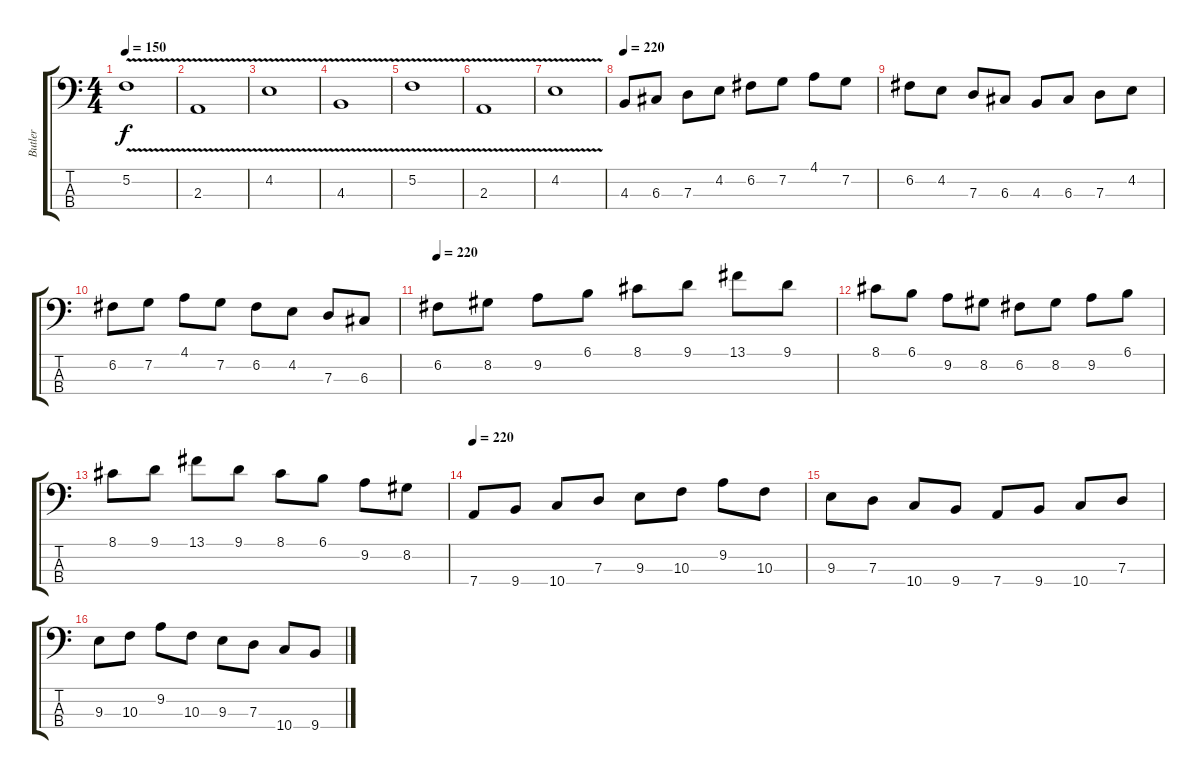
\track ("Butler" "Butler") {instrument electricbasspick}
\staff {score tabs}
\tuning (F2 C2 G1 D1) {hide}
\ts (4 4)
\tempo 150
\clef f4
\ks c
5.2{v}.1{dy f} |
2.3{v}.1 |
4.2{v}.1 |
4.3{v}.1 |
5.2{v}.1 |
2.3{v}.1 |
4.2{v}.1 |
\tempo 220
4.3.8 6.3.8 7.3.8 4.2.8 6.2.8 7.2.8 4.1.8 7.2.8 |
6.2.8 4.2.8 7.3.8 6.3.8 4.3.8 6.3.8 7.3.8 4.2.8 |
6.2.8 7.2.8 4.1.8 7.2.8 6.2.8 4.2.8 7.3.8 6.3.8 |
\tempo 220
6.2.8 8.2.8 9.2.8 6.1.8 8.1.8 9.1.8 13.1.8 9.1.8 |
8.1.8 6.1.8 9.2.8 8.2.8 6.2.8 8.2.8 9.2.8 6.1.8 |
8.1.8 9.1.8 13.1.8 9.1.8 8.1.8 6.1.8 9.2.8 8.2.8 |
\tempo 220
7.4.8 9.4.8 10.4.8 7.3.8 9.3.8 10.3.8 9.2.8 10.3.8 |
9.3.8 7.3.8 10.4.8 9.4.8 7.4.8 9.4.8 10.4.8 7.3.8 |
9.3.8 10.3.8 9.2.8 10.3.8 9.3.8 7.3.8 10.4.8 9.4.8
